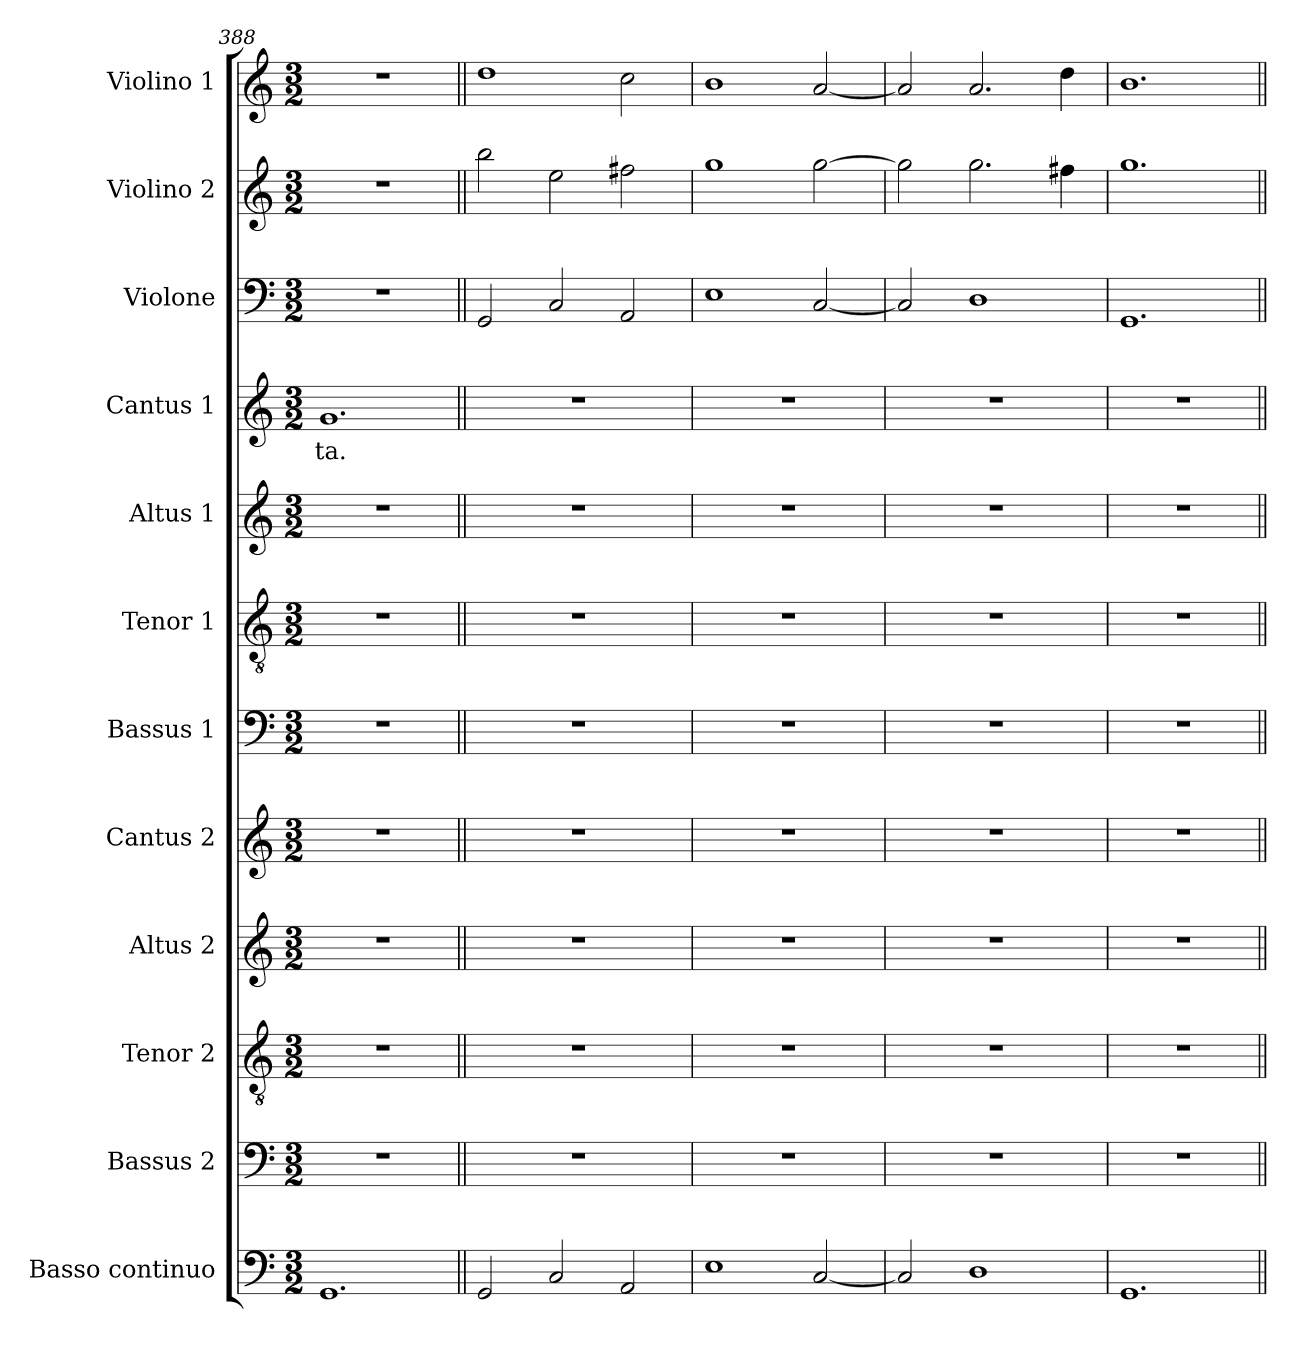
**kern	**kern	**kern	**kern	**kern	**kern	**kern	**kern	**kern	**text	**kern	**kern	**kern
*part12	*part11	*part10	*part9	*part8	*part7	*part6	*part5	*part4	*part4	*part3	*part2	*part1
*staff12	*staff11	*staff10	*staff9	*staff8	*staff7	*staff6	*staff5	*staff4	*staff4	*staff3	*staff2	*staff1
*I"Basso continuo	*I"Bassus 2	*I"Tenor 2	*I"Altus 2	*I"Cantus 2	*I"Bassus 1	*I"Tenor 1	*I"Altus 1	*I"Cantus 1	*	*I"Violone	*I"Violino 2	*I"Violino 1
*I'BC	*I'B2	*I'T2	*I'A2	*I'C2	*I'B1	*I'T1	*I'A1	*I'C1	*	*I'Vn	*I'V2	*I'V1
*clefF4	*clefF4	*clefGv2	*clefG2	*clefG2	*clefF4	*clefGv2	*clefG2	*clefG2	*	*clefF4	*clefG2	*clefG2
*ITrd7c12	*	*	*	*	*	*	*	*	*	*ITrd7c12	*	*
*k[]	*k[]	*k[]	*k[]	*k[]	*k[]	*k[]	*k[]	*k[]	*	*k[]	*k[]	*k[]
*C:	*C:	*C:	*C:	*C:	*C:	*C:	*C:	*C:	*	*C:	*C:	*C:
*M3/2	*M3/2	*M3/2	*M3/2	*M3/2	*M3/2	*M3/2	*M3/2	*M3/2	*	*M3/2	*M3/2	*M3/2
=388	=388	=388	=388	=388	=388	=388	=388	=388	=388	=388	=388	=388
!	!	!	!	!	!	!	!	!	!LO:LY:b	!	!	!
1.GGG	1.r	1.r	1.r	1.r	1.r	1.r	1.r	1.g	-ta.	1.r	1.r	1.r
!!LO:LB:g=z
=389||	=389||	=389||	=389||	=389||	=389||	=389||	=389||	=389||	=389||	=389||	=389||	=389||
2GGG/	1.r	1.r	1.r	1.r	1.r	1.r	1.r	1.r	.	2GGG/	2bb\	1dd
2CC/	.	.	.	.	.	.	.	.	.	2CC/	2ee\	.
2AAA/	.	.	.	.	.	.	.	.	.	2AAA/	2ff#X\	2cc\
=390	=390	=390	=390	=390	=390	=390	=390	=390	=390	=390	=390	=390
1EE	1.r	1.r	1.r	1.r	1.r	1.r	1.r	1.r	.	1EE	1gg	1b
[2CC/	.	.	.	.	.	.	.	.	.	[2CC/	[2gg\	[2a/
=391	=391	=391	=391	=391	=391	=391	=391	=391	=391	=391	=391	=391
2CC/]	1.r	1.r	1.r	1.r	1.r	1.r	1.r	1.r	.	2CC/]	2gg\]	2a/]
1DD	.	.	.	.	.	.	.	.	.	1DD	2.gg\	2.a/
.	.	.	.	.	.	.	.	.	.	.	4ff#X\	4dd\
=392	=392	=392	=392	=392	=392	=392	=392	=392	=392	=392	=392	=392
1.GGG	1.r	1.r	1.r	1.r	1.r	1.r	1.r	1.r	.	1.GGG	1.gg	1.b
=||	=||	=||	=||	=||	=||	=||	=||	=||	=||	=||	=||	=||
*-	*-	*-	*-	*-	*-	*-	*-	*-	*-	*-	*-	*-
